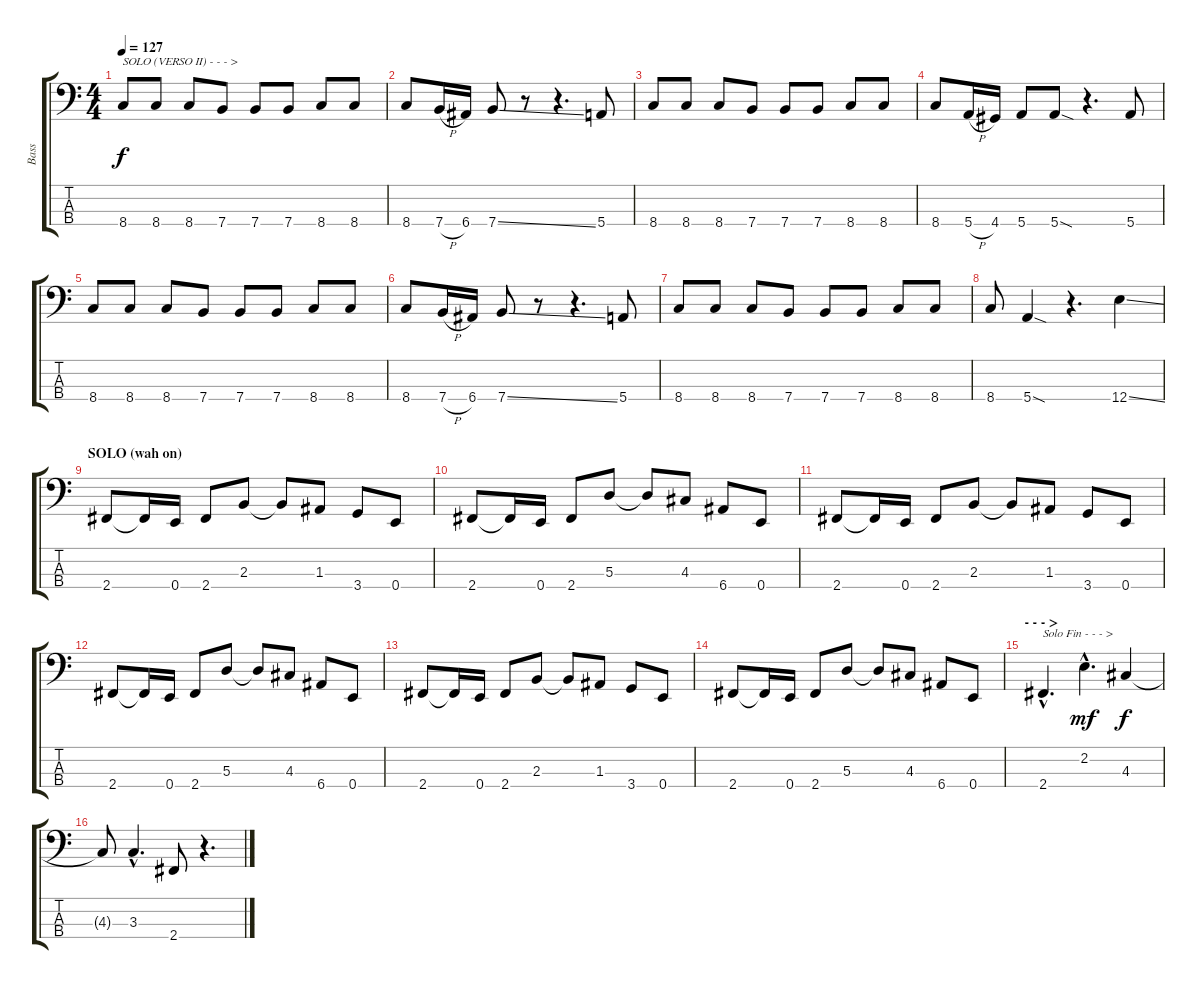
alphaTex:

\track ("Bass" "Bass") {instrument electricbassfinger}
\staff {score tabs}
\tuning (G2 D2 A1 E1) {hide}
\ts (4 4)
\tempo 127
\clef f4
\ks c
8.4.8{txt "SOLO (VERSO II) - - - >" dy f} 8.4.8 8.4.8 7.4.8 7.4.8 7.4.8 8.4.8 8.4.8 |
8.4.8 7.4{h}.16 6.4.16 7.4{ss}.8 r.8 r.4{d} 5.4.8 |
8.4.8 8.4.8 8.4.8 7.4.8 7.4.8 7.4.8 8.4.8 8.4.8 |
8.4.8 5.4{h}.16 4.4.16 5.4.8 5.4{sod}.8 r.4{d} 5.4.8 |
8.4.8 8.4.8 8.4.8 7.4.8 7.4.8 7.4.8 8.4.8 8.4.8 |
8.4.8 7.4{h}.16 6.4.16 7.4{ss}.8 r.8 r.4{d} 5.4.8 |
8.4.8 8.4.8 8.4.8 7.4.8 7.4.8 7.4.8 8.4.8 8.4.8 |
8.4.8 5.4{sod}.4 r.4{d} 12.4{ss}.4 |
\section ("" "SOLO (wah on)")
2.4.8 2.4{t}.16 0.4.16 2.4.8 2.3.8 2.3{t}.8 1.3.8 3.4.8 0.4.8 |
2.4.8 2.4{t}.16 0.4.16 2.4.8 5.3.8 5.3{t}.8 4.3.8 6.4.8 0.4.8 |
2.4.8 2.4{t}.16 0.4.16 2.4.8 2.3.8 2.3{t}.8 1.3.8 3.4.8 0.4.8 |
2.4.8 2.4{t}.16 0.4.16 2.4.8 5.3.8 5.3{t}.8 4.3.8 6.4.8 0.4.8 |
2.4.8 2.4{t}.16 0.4.16 2.4.8 2.3.8 2.3{t}.8 1.3.8 3.4.8 0.4.8 |
2.4.8 2.4{t}.16 0.4.16 2.4.8 5.3.8 5.3{t}.8 4.3.8 6.4.8 0.4.8 |
\section ("" "- - - >")
2.4{hac}.4{d txt "Solo Fin - - - >"} 2.2{hac}.4{d dy mf} 4.3.4{dy f} |
4.3{t}.8 3.3{hac}.4{d} 2.4.8 r.4{d}
